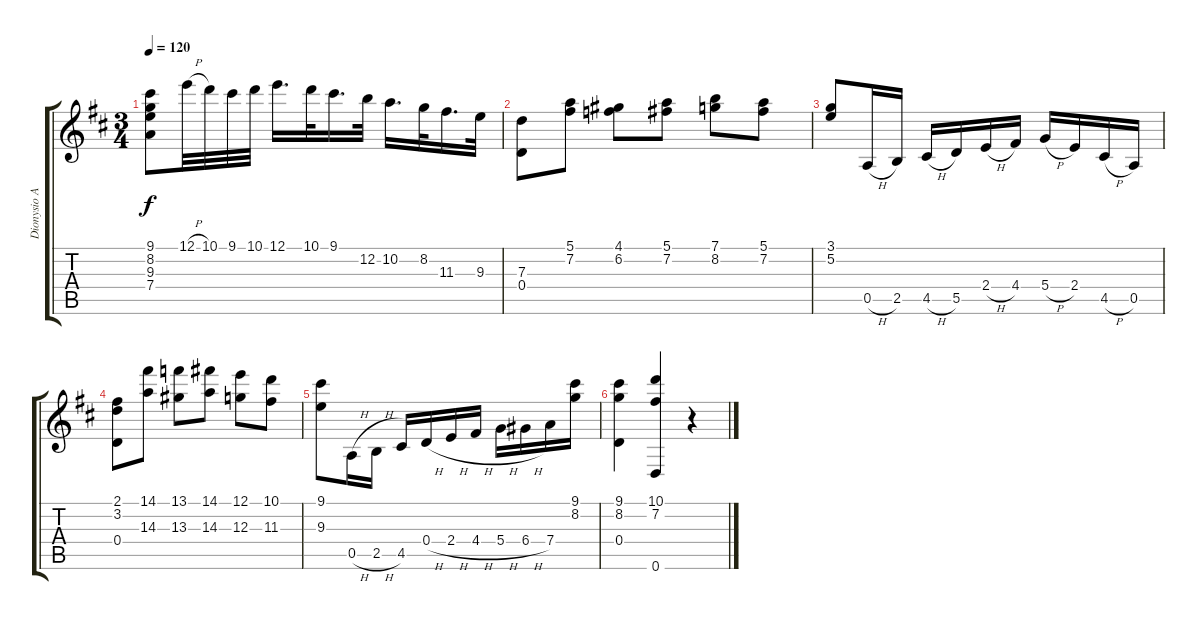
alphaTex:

\track ("Dionysio Aguado" "Dionysio A") {instrument acousticguitarnylon}
\staff {score tabs}
\tuning (E4 B3 G3 D3 A2 D2) {hide}
\ts (3 4)
\tempo 120
\clef g2
\ks d
(9.1 8.2 9.3 7.4).8{dy f} 12.1{h}.32 10.1.32 9.1.32 10.1.32 12.1.16{d} 10.1.32 9.1.16{d} 12.2.32 10.2.16{d} 8.2.32 11.3.16{d} 9.3.32 |
(7.3 0.4).8 (5.1 7.2).8 (4.1 6.2).8 (5.1 7.2).8 (7.1 8.2).8 (5.1 7.2).8 |
(3.1 5.2).8 0.5{h}.16 2.5.16 4.5{h}.16 5.5.16 2.4{h}.16 4.4.16 5.4{h}.16 2.4.16 4.5{h}.16 0.5.16 |
(2.1 3.2 0.4).8 (14.1 14.3).8 (13.1 13.3).8 (14.1 14.3).8 (12.1 12.3).8 (10.1 11.3).8 |
(9.1 9.3).8 0.5{h}.16 2.5{h}.16 4.5.16 0.4{h}.16 2.4{h}.16 4.4{h}.16 5.4{h}.16 6.4{h}.16 7.4.16 (9.1 8.2).16 |
(9.1 8.2 0.4).4 (10.1 7.2 0.6).4 r.4
